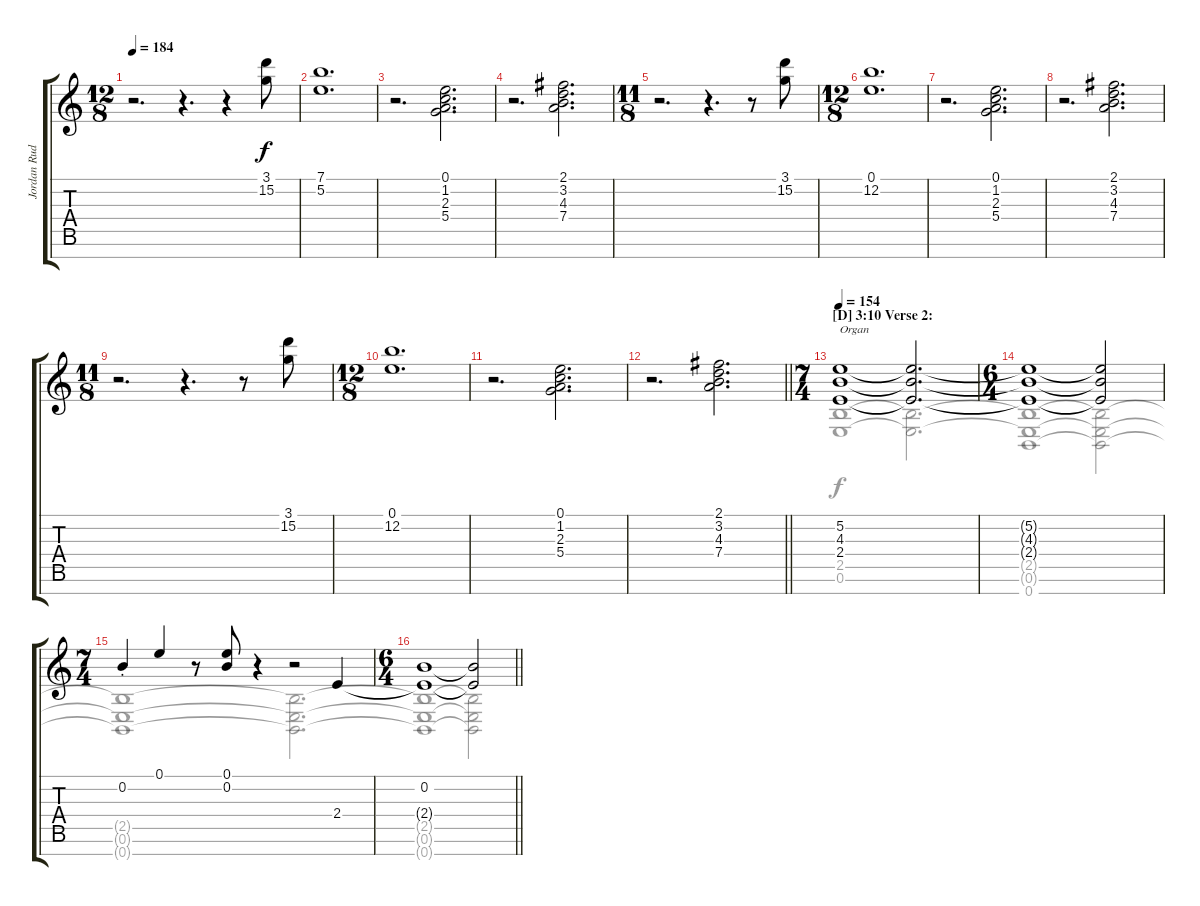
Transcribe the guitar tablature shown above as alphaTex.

\track ("Jordan Rudess - Right Hand" "Jordan Rud") {instrument lead3calliope}
\staff {score tabs}
\tuning (E5 B4 G4 D4 A3 E3 B2) {hide}
\voice
\ts (12 8)
\tempo 184
\clef g2
\ks c
r.2{d dy f} r.4{d} r.4 (3.1 15.2).8 |
(7.1 5.2).1{d} |
r.2{d} (0.1 1.2 2.3 5.4).2{d} |
r.2{d} (2.1 3.2 4.3 7.4).2{d} |
\ts (11 8)
r.2{d} r.4{d} r.8 (3.1 15.2).8 |
\ts (12 8)
(0.1 12.2).1{d} |
r.2{d} (0.1 1.2 2.3 5.4).2{d} |
r.2{d} (2.1 3.2 4.3 7.4).2{d} |
\ts (11 8)
r.2{d} r.4{d} r.8 (3.1 15.2).8 |
\ts (12 8)
(0.1 12.2).1{d} |
r.2{d} (0.1 1.2 2.3 5.4).2{d} |
\barLineRight lightlight
r.2{d} (2.1 3.2 4.3 7.4).2{d} |
\ts (7 4)
\section ("" "[D] 3:10 Verse 2:")
\tempo 154
(5.2 4.3 2.4).1{txt "Organ" instrument churchorgan} (5.2{t} 4.3{t} 2.4{t}).2{d} |
\ts (6 4)
(5.2{t} 4.3{t} 2.4{t}).1 (5.2{t} 4.3{t} 2.4{t}).2 |
\ts (7 4)
0.2{st}.4 0.1.4 r.8 (0.1 0.2).8 r.4 r.2 2.4.4 |
\ts (6 4)
\barLineRight lightlight
(0.2 2.4{t}).1 (0.2{t} 2.4{t}).2
\voice
\clef g2
\ottava regular
\simile none
\ks c
|
|
|
|
|
|
|
|
|
|
|
\barLineRight lightlight
|
(2.5 0.6).1 (2.5{t} 0.6{t}).2{d} |
(2.5{t} 0.6{t} 0.7).1 (2.5{t} 0.6{t} 0.7{t}).2 |
(2.5{t} 0.6{t} 0.7{t}).1 (2.5{t} 0.6{t} 0.7{t}).2{d} |
\barLineRight lightlight
(2.5{t} 0.6{t} 0.7{t}).1 (2.5{t} 0.6{t} 0.7{t}).2
